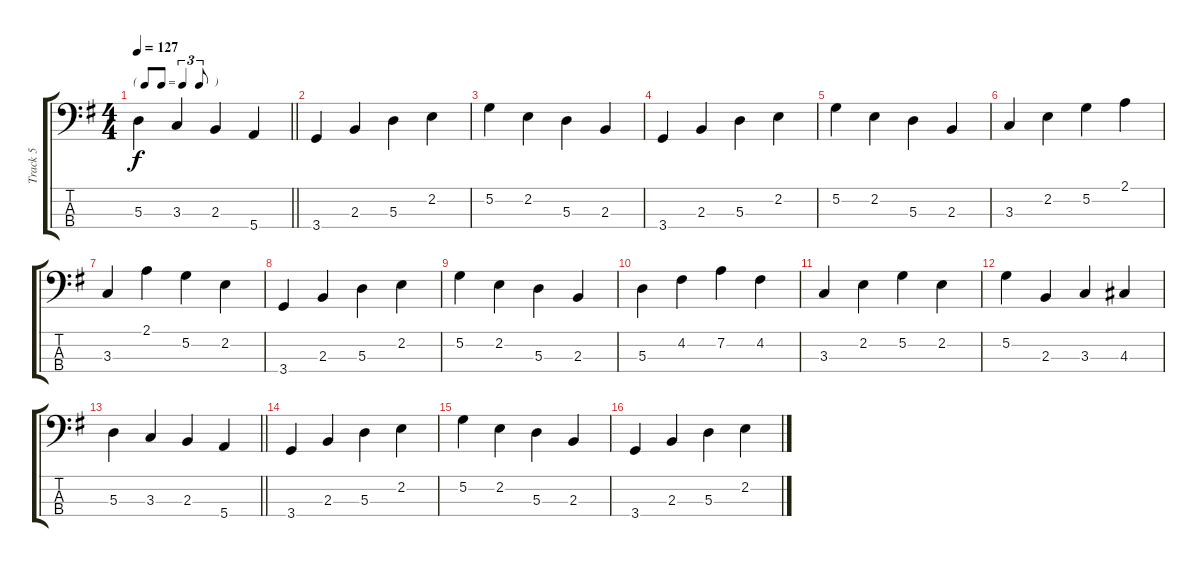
\track ("Track 5" "Track 5") {instrument electricbassfinger}
\staff {score tabs}
\tuning (G2 D2 A1 E1) {hide}
\ts (4 4)
\tf triplet8th
\tempo 127
\clef f4
\barLineRight lightlight
\ks g
5.3.4{dy f} 3.3.4 2.3.4 5.4.4 |
3.4.4 2.3.4 5.3.4 2.2.4 |
5.2.4 2.2.4 5.3.4 2.3.4 |
3.4.4 2.3.4 5.3.4 2.2.4 |
5.2.4 2.2.4 5.3.4 2.3.4 |
3.3.4 2.2.4 5.2.4 2.1.4 |
3.3.4 2.1.4 5.2.4 2.2.4 |
3.4.4 2.3.4 5.3.4 2.2.4 |
5.2.4 2.2.4 5.3.4 2.3.4 |
5.3.4 4.2.4 7.2.4 4.2.4 |
3.3.4 2.2.4 5.2.4 2.2.4 |
5.2.4 2.3.4 3.3.4 4.3.4 |
\barLineRight lightlight
5.3.4 3.3.4 2.3.4 5.4.4 |
3.4.4 2.3.4 5.3.4 2.2.4 |
5.2.4 2.2.4 5.3.4 2.3.4 |
3.4.4 2.3.4 5.3.4 2.2.4
